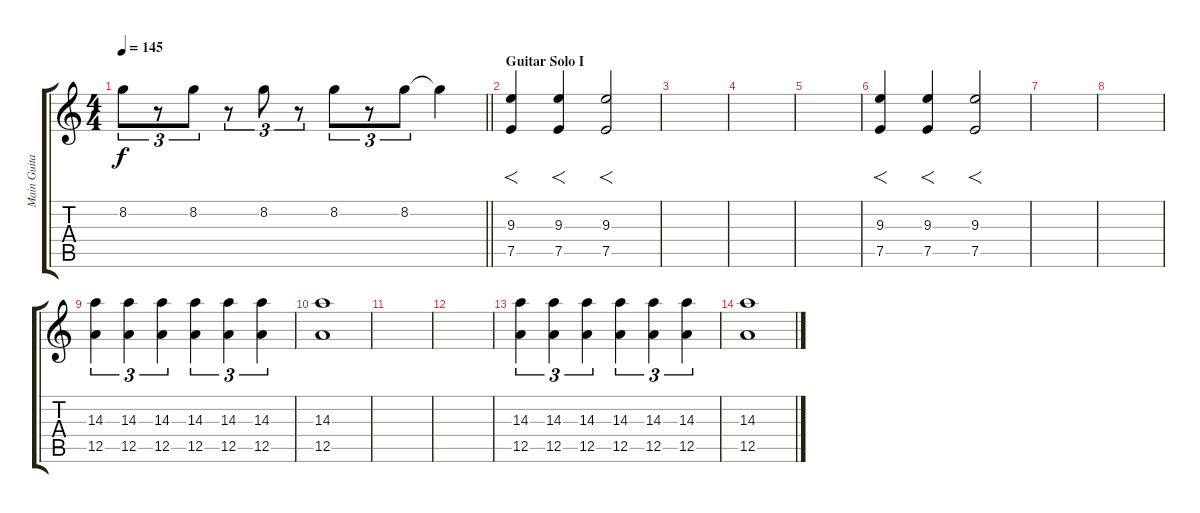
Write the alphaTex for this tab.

\track ("Main Guitar I" "Main Guita") {instrument electricguitarjazz}
\staff {score tabs}
\tuning (E4 B3 G3 D3 A2 E2) {hide}
\ts (4 4)
\tempo 145
\clef g2
\barLineRight lightlight
\ks c
8.2.8{tu (3 2) dy f} r.8{tu (3 2)} 8.2.8{tu (3 2)} r.8{tu (3 2)} 8.2.8{tu (3 2)} r.8{tu (3 2)} 8.2.8{tu (3 2)} r.8{tu (3 2)} 8.2.8{tu (3 2)} 8.2{t}.4 |
\section ("" "Guitar Solo I")
(9.3 7.5).4{f} (9.3 7.5).4{f} (9.3 7.5).2{f} |
|
|
|
(9.3 7.5).4{f} (9.3 7.5).4{f} (9.3 7.5).2{f} |
|
|
(14.3 12.5).4{tu (3 2)} (14.3 12.5).4{tu (3 2)} (14.3 12.5).4{tu (3 2)} (14.3 12.5).4{tu (3 2)} (14.3 12.5).4{tu (3 2)} (14.3 12.5).4{tu (3 2)} |
(14.3 12.5).1 |
|
|
(14.3 12.5).4{tu (3 2)} (14.3 12.5).4{tu (3 2)} (14.3 12.5).4{tu (3 2)} (14.3 12.5).4{tu (3 2)} (14.3 12.5).4{tu (3 2)} (14.3 12.5).4{tu (3 2)} |
(14.3 12.5).1
